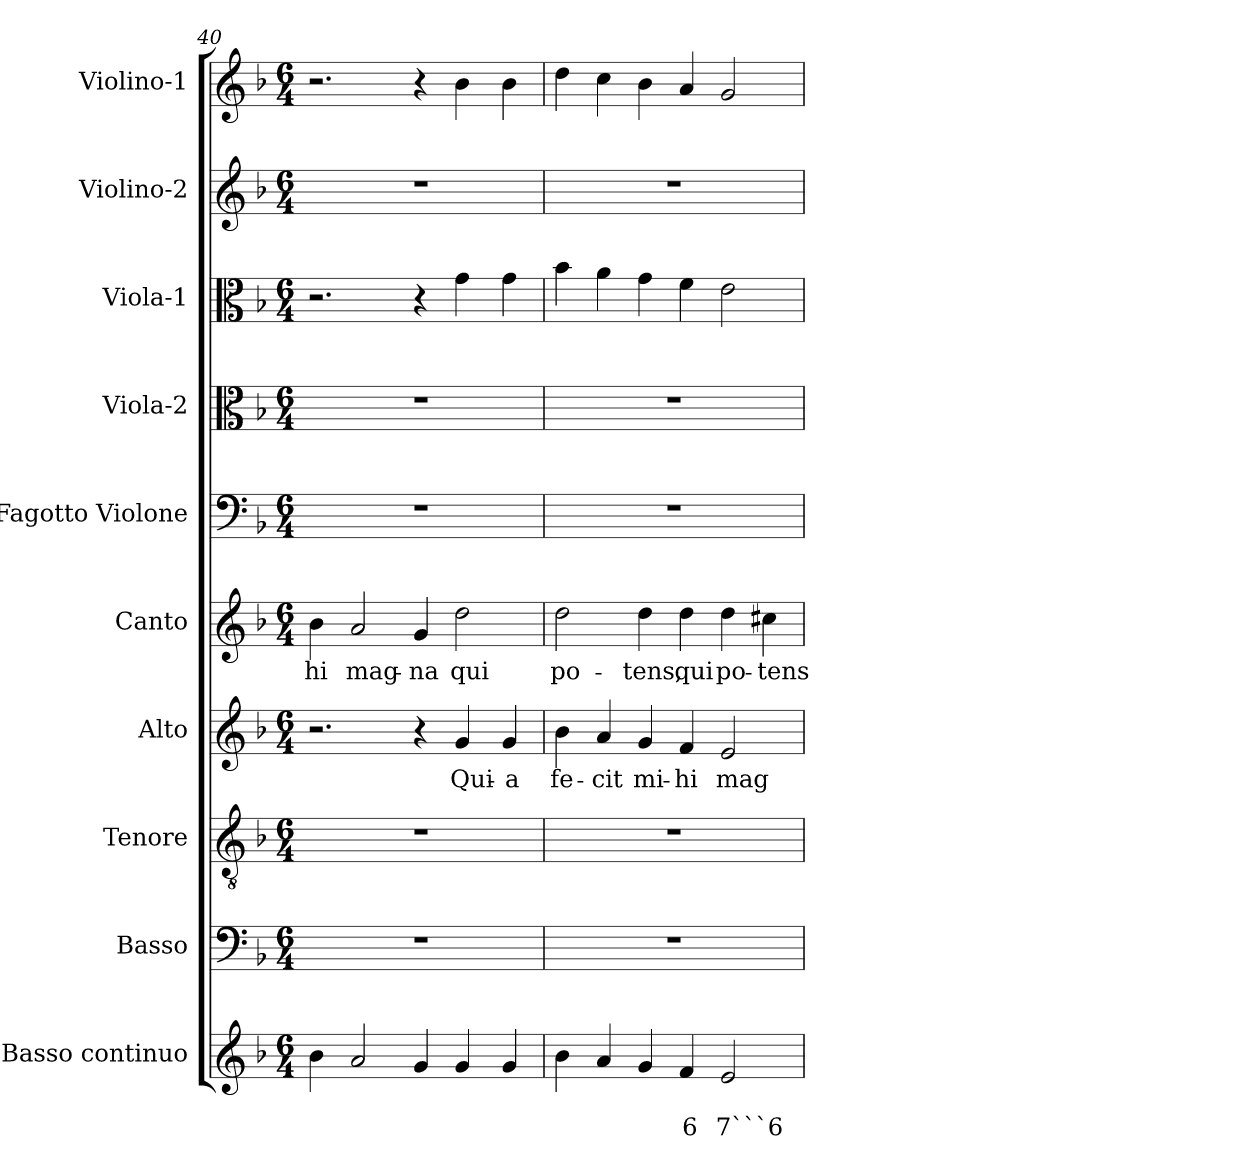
**kern	**text	**text	**kern	**kern	**kern	**text	**kern	**text	**kern	**kern	**kern	**kern	**kern
*part10	*part10	*part10	*part9	*part8	*part7	*part7	*part6	*part6	*part5	*part4	*part3	*part2	*part1
*staff10	*staff10	*staff10	*staff9	*staff8	*staff7	*staff7	*staff6	*staff6	*staff5	*staff4	*staff3	*staff2	*staff1
*I"Basso continuo	*	*	*I"Basso	*I"Tenore	*I"Alto	*	*I"Canto	*	*I"Fagotto Violone	*I"Viola-2	*I"Viola-1	*I"Violino-2	*I"Violino-1
*clefG2	*	*	*clefF4	*clefGv2	*clefG2	*	*clefG2	*	*clefF4	*clefC3	*clefC3	*clefG2	*clefG2
*k[b-]	*	*	*k[b-]	*k[b-]	*k[b-]	*	*k[b-]	*	*k[b-]	*k[b-]	*k[b-]	*k[b-]	*k[b-]
*F:	*	*	*F:	*F:	*F:	*	*F:	*	*F:	*F:	*F:	*F:	*F:
*M6/4	*	*	*M6/4	*M6/4	*M6/4	*	*M6/4	*	*M6/4	*M6/4	*M6/4	*M6/4	*M6/4
=40	=40	=40	=40	=40	=40	=40	=40	=40	=40	=40	=40	=40	=40
!	!	!	!	!	!	!	!	!LO:LY:b	!	!	!	!	!
4b-\	.	.	1.r	1.r	2.r	.	4b-\	-hi	1.r	1.r	2.r	1.r	2.r
!	!	!	!	!	!	!	!	!LO:LY:b	!	!	!	!	!
2a/	.	.	.	.	.	.	2a/	mag-	.	.	.	.	.
!	!	!	!	!	!	!	!	!LO:LY:b	!	!	!	!	!
4g/	.	.	.	.	4r	.	4g/	-na	.	.	4r	.	4r
!	!	!	!	!	!	!LO:LY:b	!	!	!	!	!	!	!
!	!	!	!	!	!	!	!	!LO:LY:b	!	!	!	!	!
4g/	.	.	.	.	4g/	Qui-	2dd\	qui	.	.	4g\	.	4b-\
!	!	!	!	!	!	!LO:LY:b	!	!	!	!	!	!	!
4g/	.	.	.	.	4g/	-a	.	.	.	.	4g\	.	4b-\
=41	=41	=41	=41	=41	=41	=41	=41	=41	=41	=41	=41	=41	=41
!	!	!	!	!	!	!LO:LY:b	!	!	!	!	!	!	!
!	!	!	!	!	!	!	!	!LO:LY:b	!	!	!	!	!
4b-\	.	.	1.r	1.r	4b-\	fe-	2dd\	po-	1.r	1.r	4b-\	1.r	4dd\
!	!	!	!	!	!	!LO:LY:b	!	!	!	!	!	!	!
4a/	.	.	.	.	4a/	-cit	.	.	.	.	4a\	.	4cc\
!	!	!	!	!	!	!LO:LY:b	!	!	!	!	!	!	!
!	!	!	!	!	!	!	!	!LO:LY:b	!	!	!	!	!
4g/	.	.	.	.	4g/	mi-	4dd\	-tens,	.	.	4g\	.	4b-\
!	!	!LO:LY:b	!	!	!	!	!	!	!	!	!	!	!
!	!	!	!	!	!	!LO:LY:b	!	!	!	!	!	!	!
!	!	!	!	!	!	!	!	!LO:LY:b	!	!	!	!	!
4f/	.	6	.	.	4f/	-hi	4dd\	qui	.	.	4f\	.	4a/
!	!	!LO:LY:b	!	!	!	!	!	!	!	!	!	!	!
!	!	!	!	!	!	!LO:LY:b	!	!	!	!	!	!	!
!	!	!	!	!	!	!	!	!LO:LY:b	!	!	!	!	!
2e/	.	7```6	.	.	2e/	mag-	4dd\	po-	.	.	2e\	.	2g/
!	!	!	!	!	!	!	!	!LO:LY:b	!	!	!	!	!
.	.	.	.	.	.	.	4cc#X\	-tens	.	.	.	.	.
=	=	=	=	=	=	=	=	=	=	=	=	=	=
*-	*-	*-	*-	*-	*-	*-	*-	*-	*-	*-	*-	*-	*-
